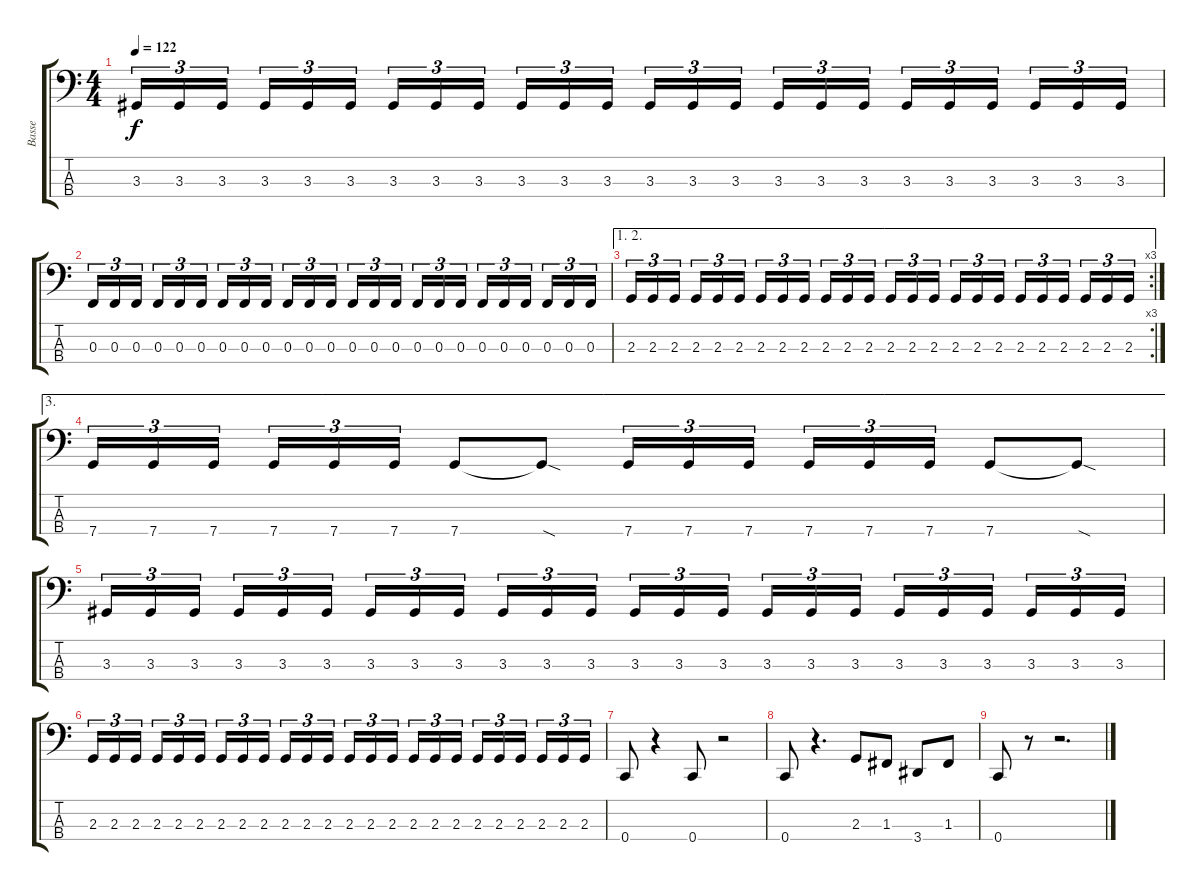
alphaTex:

\track ("Basse" "Basse") {instrument electricbassfinger}
\staff {score tabs}
\tuning (Eb2 Bb1 F1 C1) {hide}
\ts (4 4)
\tempo 122
\clef f4
\ks c
3.3.16{tu (3 2) dy f} 3.3.16{tu (3 2)} 3.3.16{tu (3 2) beam splitsecondary} 3.3.16{tu (3 2)} 3.3.16{tu (3 2)} 3.3.16{tu (3 2)} 3.3.16{tu (3 2)} 3.3.16{tu (3 2)} 3.3.16{tu (3 2) beam splitsecondary} 3.3.16{tu (3 2)} 3.3.16{tu (3 2)} 3.3.16{tu (3 2)} 3.3.16{tu (3 2)} 3.3.16{tu (3 2)} 3.3.16{tu (3 2) beam splitsecondary} 3.3.16{tu (3 2)} 3.3.16{tu (3 2)} 3.3.16{tu (3 2)} 3.3.16{tu (3 2)} 3.3.16{tu (3 2)} 3.3.16{tu (3 2) beam splitsecondary} 3.3.16{tu (3 2)} 3.3.16{tu (3 2)} 3.3.16{tu (3 2)} |
0.3.16{tu (3 2)} 0.3.16{tu (3 2)} 0.3.16{tu (3 2) beam splitsecondary} 0.3.16{tu (3 2)} 0.3.16{tu (3 2)} 0.3.16{tu (3 2)} 0.3.16{tu (3 2)} 0.3.16{tu (3 2)} 0.3.16{tu (3 2) beam splitsecondary} 0.3.16{tu (3 2)} 0.3.16{tu (3 2)} 0.3.16{tu (3 2)} 0.3.16{tu (3 2)} 0.3.16{tu (3 2)} 0.3.16{tu (3 2) beam splitsecondary} 0.3.16{tu (3 2)} 0.3.16{tu (3 2)} 0.3.16{tu (3 2)} 0.3.16{tu (3 2)} 0.3.16{tu (3 2)} 0.3.16{tu (3 2) beam splitsecondary} 0.3.16{tu (3 2)} 0.3.16{tu (3 2)} 0.3.16{tu (3 2)} |
\ae (1 2)
\rc 3
2.3.16{tu (3 2)} 2.3.16{tu (3 2)} 2.3.16{tu (3 2) beam splitsecondary} 2.3.16{tu (3 2)} 2.3.16{tu (3 2)} 2.3.16{tu (3 2)} 2.3.16{tu (3 2)} 2.3.16{tu (3 2)} 2.3.16{tu (3 2) beam splitsecondary} 2.3.16{tu (3 2)} 2.3.16{tu (3 2)} 2.3.16{tu (3 2)} 2.3.16{tu (3 2)} 2.3.16{tu (3 2)} 2.3.16{tu (3 2) beam splitsecondary} 2.3.16{tu (3 2)} 2.3.16{tu (3 2)} 2.3.16{tu (3 2)} 2.3.16{tu (3 2)} 2.3.16{tu (3 2)} 2.3.16{tu (3 2) beam splitsecondary} 2.3.16{tu (3 2)} 2.3.16{tu (3 2)} 2.3.16{tu (3 2)} |
\ae 3
7.4.16{tu (3 2)} 7.4.16{tu (3 2)} 7.4.16{tu (3 2) beam splitsecondary} 7.4.16{tu (3 2)} 7.4.16{tu (3 2)} 7.4.16{tu (3 2)} 7.4.8 7.4{sod t}.8 7.4.16{tu (3 2)} 7.4.16{tu (3 2)} 7.4.16{tu (3 2) beam splitsecondary} 7.4.16{tu (3 2)} 7.4.16{tu (3 2)} 7.4.16{tu (3 2)} 7.4.8 7.4{sod t}.8 |
3.3.16{tu (3 2)} 3.3.16{tu (3 2)} 3.3.16{tu (3 2) beam splitsecondary} 3.3.16{tu (3 2)} 3.3.16{tu (3 2)} 3.3.16{tu (3 2)} 3.3.16{tu (3 2)} 3.3.16{tu (3 2)} 3.3.16{tu (3 2) beam splitsecondary} 3.3.16{tu (3 2)} 3.3.16{tu (3 2)} 3.3.16{tu (3 2)} 3.3.16{tu (3 2)} 3.3.16{tu (3 2)} 3.3.16{tu (3 2) beam splitsecondary} 3.3.16{tu (3 2)} 3.3.16{tu (3 2)} 3.3.16{tu (3 2)} 3.3.16{tu (3 2)} 3.3.16{tu (3 2)} 3.3.16{tu (3 2) beam splitsecondary} 3.3.16{tu (3 2)} 3.3.16{tu (3 2)} 3.3.16{tu (3 2)} |
2.3.16{tu (3 2)} 2.3.16{tu (3 2)} 2.3.16{tu (3 2) beam splitsecondary} 2.3.16{tu (3 2)} 2.3.16{tu (3 2)} 2.3.16{tu (3 2)} 2.3.16{tu (3 2)} 2.3.16{tu (3 2)} 2.3.16{tu (3 2) beam splitsecondary} 2.3.16{tu (3 2)} 2.3.16{tu (3 2)} 2.3.16{tu (3 2)} 2.3.16{tu (3 2)} 2.3.16{tu (3 2)} 2.3.16{tu (3 2) beam splitsecondary} 2.3.16{tu (3 2)} 2.3.16{tu (3 2)} 2.3.16{tu (3 2)} 2.3.16{tu (3 2)} 2.3.16{tu (3 2)} 2.3.16{tu (3 2) beam splitsecondary} 2.3.16{tu (3 2)} 2.3.16{tu (3 2)} 2.3.16{tu (3 2)} |
0.4.8 r.4 0.4.8 r.2 |
0.4.8 r.4{d} 2.3.8 1.3.8 3.4.8 1.3.8 |
0.4.8 r.8 r.2{d}
